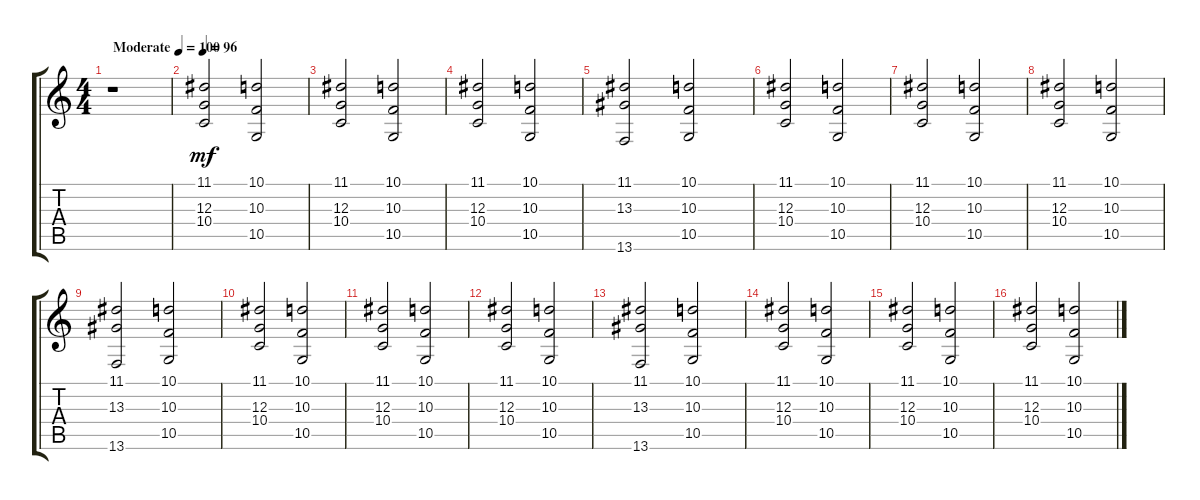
\track "" {instrument synthstrings1}
\staff {score tabs}
\tuning (E4 B3 G3 D3 A2 E2) {hide}
\ts (4 4)
\tempo (100 "Moderate")
\clef g2
\ks c
r.1{dy mf instrument synthstrings1} |
\tempo 96
(11.1 12.3 10.4).2{volume 11 balance 8 instrument pad2warm} (10.1 10.3 10.5).2 |
(11.1 12.3 10.4).2 (10.1 10.3 10.5).2 |
(11.1 12.3 10.4).2 (10.1 10.3 10.5).2 |
(11.1 13.3 13.6).2 (10.1 10.3 10.5).2 |
(11.1 12.3 10.4).2 (10.1 10.3 10.5).2 |
(11.1 12.3 10.4).2 (10.1 10.3 10.5).2 |
(11.1 12.3 10.4).2 (10.1 10.3 10.5).2 |
(11.1 13.3 13.6).2 (10.1 10.3 10.5).2 |
(11.1 12.3 10.4).2 (10.1 10.3 10.5).2 |
(11.1 12.3 10.4).2 (10.1 10.3 10.5).2 |
(11.1 12.3 10.4).2 (10.1 10.3 10.5).2 |
(11.1 13.3 13.6).2 (10.1 10.3 10.5).2 |
(11.1 12.3 10.4).2 (10.1 10.3 10.5).2 |
(11.1 12.3 10.4).2 (10.1 10.3 10.5).2 |
(11.1 12.3 10.4).2 (10.1 10.3 10.5).2
